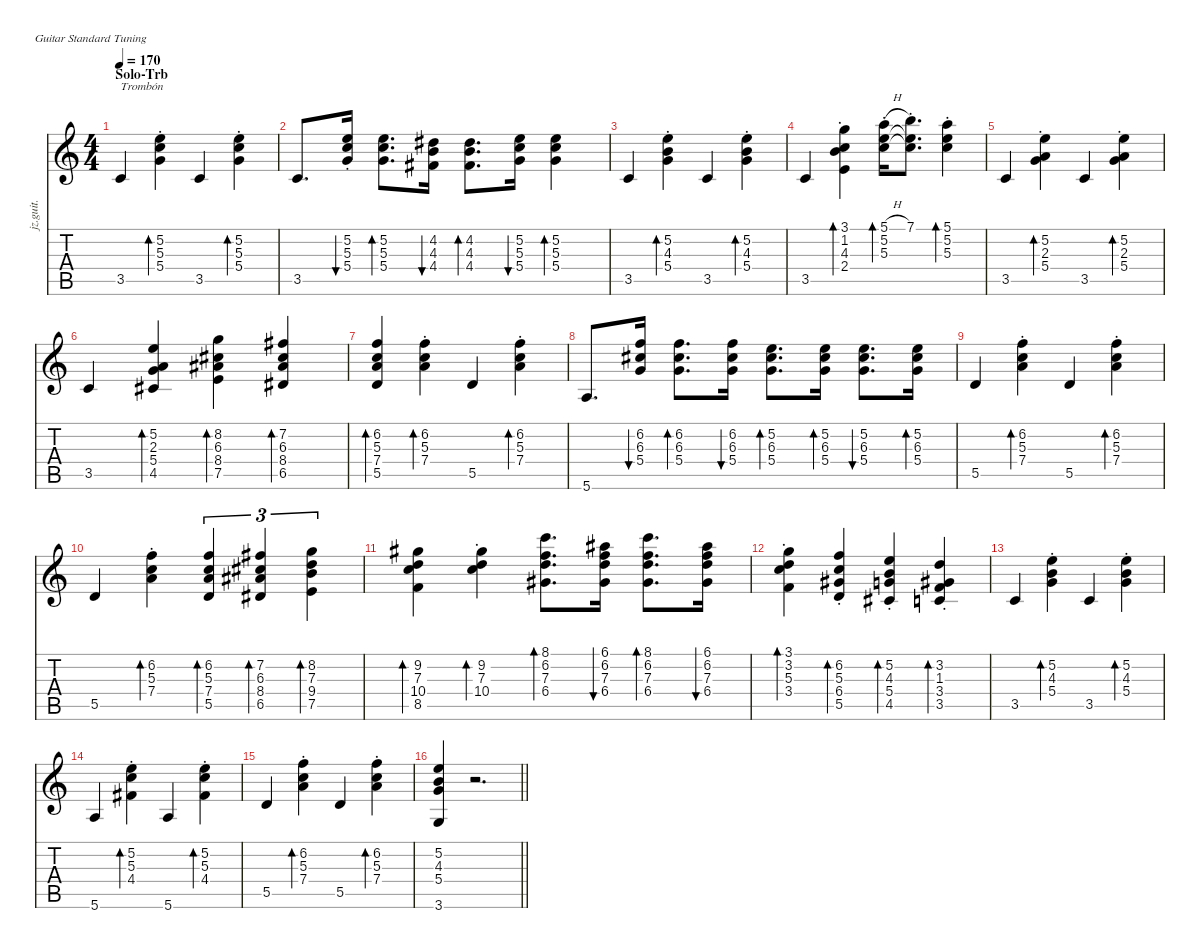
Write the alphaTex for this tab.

\defaultSystemsLayout 4
\hideDynamics
\bracketExtendMode nobrackets
\otherSystemsTrackNameOrientation horizontal
\track ("Guitarra" "jz.guit.") {instrument electricguitarjazz}
\staff {score tabs}
\tuning (E4 B3 G3 D3 A2 E2)
\ts (4 4)
\section ("" "Solo-Trb")
\tempo 170
\clef g2
\ks c
3.5.4{txt "Trombón" dy f beam Up} (5.2{st} 5.3{st} 5.4{st}).4{bd 60 beam Down} 3.5.4{beam Up} (5.2{st} 5.3{st} 5.4{st}).4{bd 60 beam Down} |
3.5.8{d beam Up} (5.2{st} 5.3{st} 5.4{st}).16{bu 60 beam Up} (5.2 5.3 5.4).8{d bd 60 beam Down} (4.2{acc #} 4.3 4.4{acc #}).16{bu 60 beam Down} (4.2{acc #} 4.3 4.4{acc #}).8{d bd 60 beam Down} (5.2 5.3 5.4).16{bu 60 beam Down} (5.2 5.3 5.4).4{bd 60 beam Down} |
3.5.4{beam Up} (5.2{st} 4.3{st} 5.4{st}).4{bd 60 beam Down} 3.5.4{beam Up} (5.2{st} 4.3{st} 5.4{st}).4{bd 60 beam Down} |
3.5.4{beam Up} (3.1 1.2{st} 4.3{st} 2.4{st}).4{bd 60 beam Down} (5.1{h st} 5.2{st} 5.3{st}).16{bd 60 beam Down} (7.1{st} 5.2{t} 5.3{t}).8{d beam Down} (5.1 5.2{st} 5.3{st}).4{bd 60 beam Down} |
3.5.4{beam Up} (5.2{st} 2.3{st} 5.4{st}).4{bd 60 beam Down} 3.5.4{beam Up} (5.2{st} 2.3{st} 5.4{st}).4{bd 60 beam Down} |
3.5.4{beam Up} (5.2 2.3 5.4 4.5{acc #}).4{bd 60 beam Up} (8.2 6.3{acc #} 8.4{acc #} 7.5).4{bd 60 beam Down} (7.2{acc #} 6.3{acc #} 8.4{acc #} 6.5{acc #}).4{bd 60 beam Up} |
(6.2 5.3 7.4 5.5).4{bd 60 beam Up} (6.2{st} 5.3{st} 7.4{st}).4{bd 60 beam Down} 5.5.4{beam Up} (6.2{st} 5.3{st} 7.4{st}).4{bd 60 beam Down} |
5.6.8{d beam Up} (6.2 6.3{acc #} 5.4).16{bu 60 beam Up} (6.2 6.3{acc #} 5.4).8{d bd 60 beam Down} (6.2 6.3{acc #} 5.4).16{bu 60 beam Down} (5.2 6.3{acc #} 5.4).8{d bd 60 beam Down} (5.2 6.3{acc #} 5.4).16{bd 60 beam Down} (5.2 6.3{acc #} 5.4).8{d bu 60 beam Down} (5.2 6.3{acc #} 5.4).16{bd 60 beam Down} |
5.5.4{beam Up} (6.2{st} 5.3{st} 7.4{st}).4{bd 60 beam Down} 5.5.4{beam Up} (6.2{st} 5.3{st} 7.4{st}).4{bd 60 beam Down} |
5.5.4{beam Up} (6.2{st} 5.3{st} 7.4{st}).4{bd 60 beam Down} (6.2 5.3 7.4 5.5).4{tu (3 2) bd 60 beam Up} (7.2{acc #} 6.3{acc #} 8.4{acc #} 6.5{acc #}).4{tu (3 2) bd 60 beam Up} (8.2 7.3 9.4 7.5).4{tu (3 2) bd 60 beam Down} |
(9.2{acc #} 7.3 10.4 8.5).4{bd 60 beam Down} (9.2{st acc #} 7.3{st} 10.4{st}).4{bd 60 beam Down} (8.1 6.2 7.3 6.4{acc #}).8{d bd 60 beam Down} (6.1{acc #} 6.2 7.3 6.4{acc #}).16{bu 60 beam Down} (8.1 6.2 7.3 6.4{acc #}).8{d bd 60 beam Down} (6.1{acc #} 6.2 7.3 6.4{acc #}).16{bu 60 beam Down} |
(3.1{st} 3.2{st} 5.3{st} 3.4{st}).4{bd 60 beam Down} (6.2{st} 5.3{st} 6.4{st acc #} 5.5{st}).4{bd 60 beam Up} (5.2{st} 4.3{st} 5.4{st} 4.5{st acc #}).4{bd 60 beam Up} (3.2{st} 1.3{st acc #} 3.4{st} 3.5{st}).4{bd 60 beam Up} |
3.5.4{beam Up} (5.2{st} 4.3{st} 5.4{st}).4{bd 60 beam Down} 3.5.4{beam Up} (5.2{st} 4.3{st} 5.4{st}).4{bd 60 beam Down} |
5.6.4{beam Up} (5.2{st} 5.3{st} 4.4{st acc #}).4{bd 60 beam Down} 5.6.4{beam Up} (5.2{st} 5.3{st} 4.4{st acc #}).4{bd 60 beam Down} |
5.5.4{beam Up} (6.2{st} 5.3{st} 7.4{st}).4{bd 60 beam Down} 5.5.4{beam Up} (6.2{st} 5.3{st} 7.4{st}).4{bd 60 beam Down} |
\barLineRight lightlight
(5.2 4.3 5.4 3.6).4{dy mf beam Up} r.2{d beam Up}
